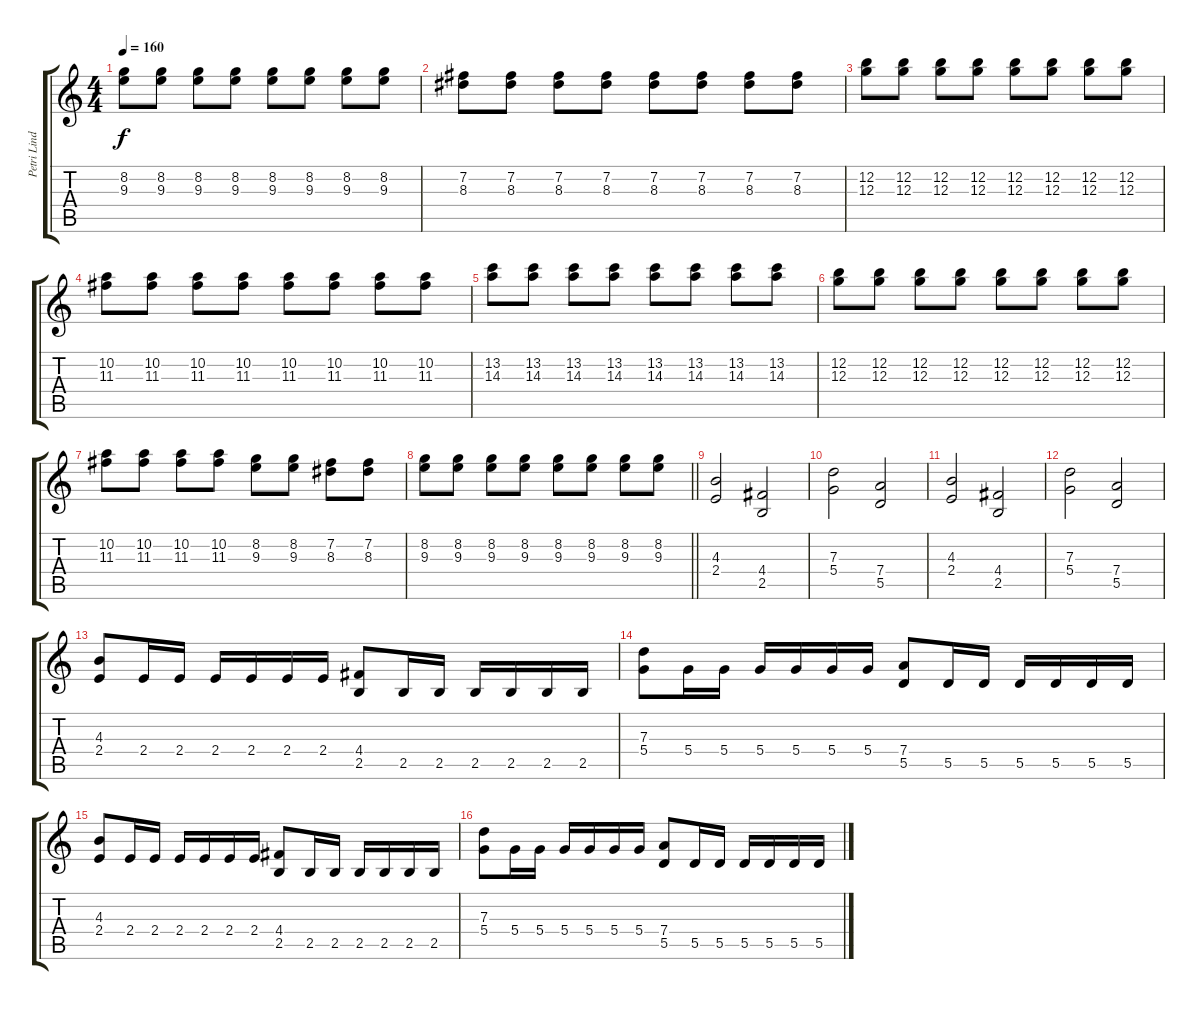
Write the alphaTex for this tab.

\track ("Petri Lindroos" "Petri Lind") {instrument distortionguitar}
\staff {score tabs}
\tuning (E4 B3 G3 D3 A2 E2) {hide}
\ts (4 4)
\tempo 160
\clef g2
\ks c
(8.2 9.3).8{dy f} (8.2 9.3).8 (8.2 9.3).8 (8.2 9.3).8 (8.2 9.3).8 (8.2 9.3).8 (8.2 9.3).8 (8.2 9.3).8 |
(7.2 8.3).8 (7.2 8.3).8 (7.2 8.3).8 (7.2 8.3).8 (7.2 8.3).8 (7.2 8.3).8 (7.2 8.3).8 (7.2 8.3).8 |
(12.2 12.3).8 (12.2 12.3).8 (12.2 12.3).8 (12.2 12.3).8 (12.2 12.3).8 (12.2 12.3).8 (12.2 12.3).8 (12.2 12.3).8 |
(10.2 11.3).8 (10.2 11.3).8 (10.2 11.3).8 (10.2 11.3).8 (10.2 11.3).8 (10.2 11.3).8 (10.2 11.3).8 (10.2 11.3).8 |
(13.2 14.3).8 (13.2 14.3).8 (13.2 14.3).8 (13.2 14.3).8 (13.2 14.3).8 (13.2 14.3).8 (13.2 14.3).8 (13.2 14.3).8 |
(12.2 12.3).8 (12.2 12.3).8 (12.2 12.3).8 (12.2 12.3).8 (12.2 12.3).8 (12.2 12.3).8 (12.2 12.3).8 (12.2 12.3).8 |
(10.2 11.3).8 (10.2 11.3).8 (10.2 11.3).8 (10.2 11.3).8 (8.2 9.3).8 (8.2 9.3).8 (7.2 8.3).8 (7.2 8.3).8 |
\barLineRight lightlight
(8.2 9.3).8 (8.2 9.3).8 (8.2 9.3).8 (8.2 9.3).8 (8.2 9.3).8 (8.2 9.3).8 (8.2 9.3).8 (8.2 9.3).8 |
(4.3 2.4).2 (4.4 2.5).2 |
(7.3 5.4).2 (7.4 5.5).2 |
(4.3 2.4).2 (4.4 2.5).2 |
(7.3 5.4).2 (7.4 5.5).2 |
(4.3 2.4).8 2.4.16 2.4.16 2.4.16 2.4.16 2.4.16 2.4.16 (4.4 2.5).8 2.5.16 2.5.16 2.5.16 2.5.16 2.5.16 2.5.16 |
(7.3 5.4).8 5.4.16 5.4.16 5.4.16 5.4.16 5.4.16 5.4.16 (7.4 5.5).8 5.5.16 5.5.16 5.5.16 5.5.16 5.5.16 5.5.16 |
(4.3 2.4).8 2.4.16 2.4.16 2.4.16 2.4.16 2.4.16 2.4.16 (4.4 2.5).8 2.5.16 2.5.16 2.5.16 2.5.16 2.5.16 2.5.16 |
(7.3 5.4).8 5.4.16 5.4.16 5.4.16 5.4.16 5.4.16 5.4.16 (7.4 5.5).8 5.5.16 5.5.16 5.5.16 5.5.16 5.5.16 5.5.16
